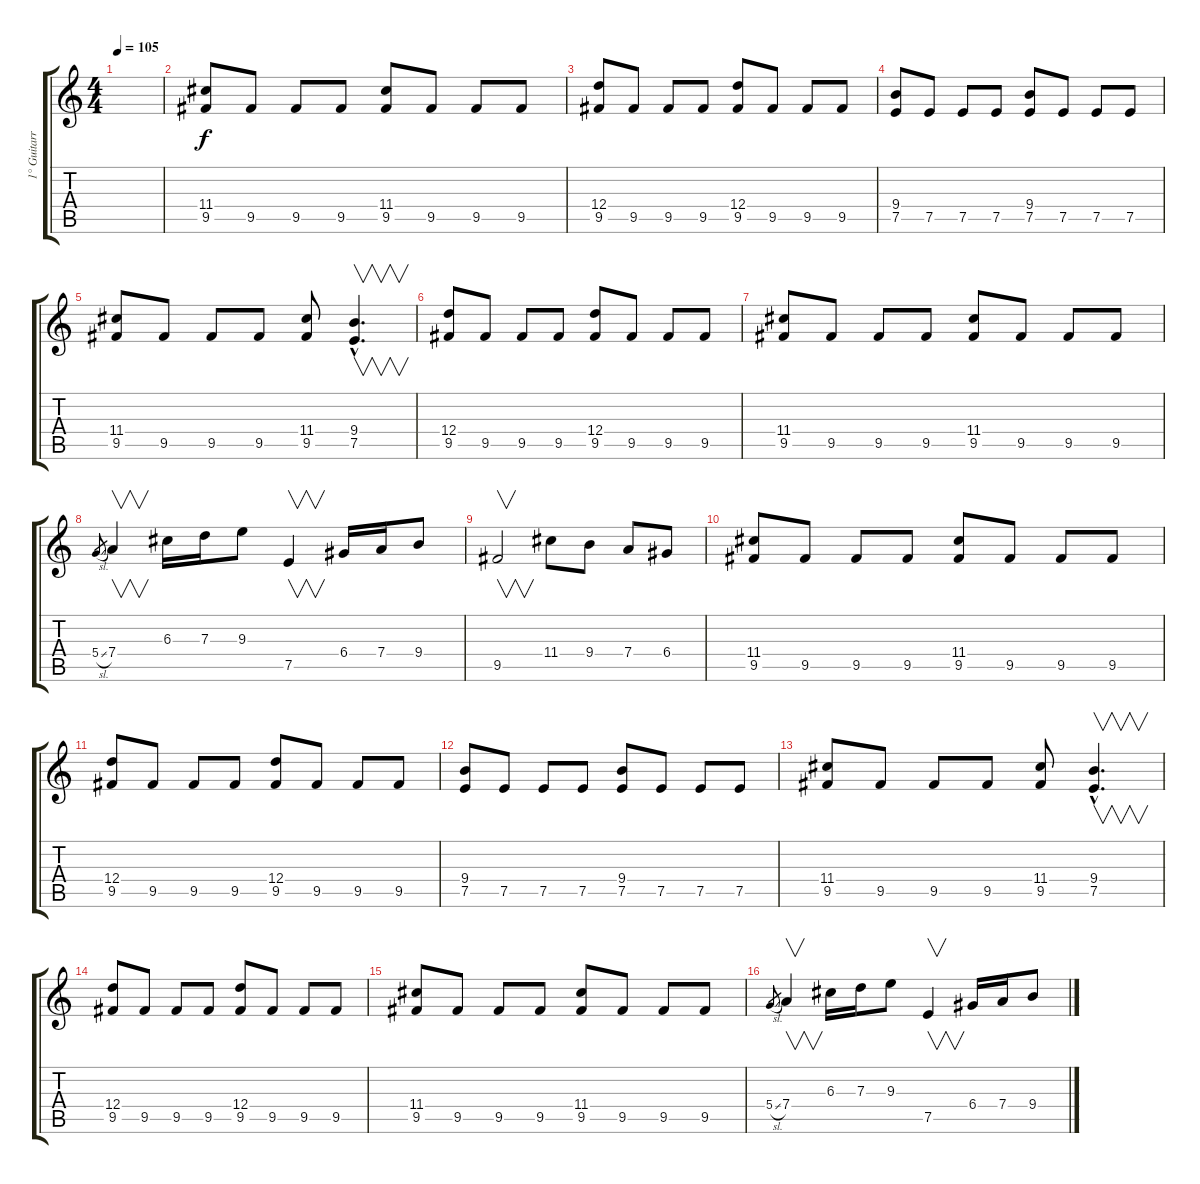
\track ("1° Guitarra" "1° Guitarr") {instrument distortionguitar}
\staff {score tabs}
\tuning (E4 B3 G3 D3 A2 E2) {hide}
\ts (4 4)
\tempo 105
\clef g2
\ks c
|
(11.4 9.5).8 9.5.8 9.5.8 9.5.8 (11.4 9.5).8 9.5.8 9.5.8 9.5.8 |
(12.4 9.5).8 9.5.8 9.5.8 9.5.8 (12.4 9.5).8 9.5.8 9.5.8 9.5.8 |
(9.4 7.5).8 7.5.8 7.5.8 7.5.8 (9.4 7.5).8 7.5.8 7.5.8 7.5.8 |
(11.4 9.5).8 9.5.8 9.5.8 9.5.8 (11.4 9.5).8 (9.4{hac} 7.5{hac}).4{v d} |
(12.4 9.5).8 9.5.8 9.5.8 9.5.8 (12.4 9.5).8 9.5.8 9.5.8 9.5.8 |
(11.4 9.5).8 9.5.8 9.5.8 9.5.8 (11.4 9.5).8 9.5.8 9.5.8 9.5.8 |
5.4{sl}.8{gr} 7.4.4{v} 6.3.16 7.3.16 9.3.8 7.5.4{v} 6.4.16 7.4.16 9.4.8 |
9.5.2{v} 11.4.8 9.4.8 7.4.8 6.4.8 |
(11.4 9.5).8 9.5.8 9.5.8 9.5.8 (11.4 9.5).8 9.5.8 9.5.8 9.5.8 |
(12.4 9.5).8 9.5.8 9.5.8 9.5.8 (12.4 9.5).8 9.5.8 9.5.8 9.5.8 |
(9.4 7.5).8 7.5.8 7.5.8 7.5.8 (9.4 7.5).8 7.5.8 7.5.8 7.5.8 |
(11.4 9.5).8 9.5.8 9.5.8 9.5.8 (11.4 9.5).8 (9.4{hac} 7.5{hac}).4{v d} |
(12.4 9.5).8 9.5.8 9.5.8 9.5.8 (12.4 9.5).8 9.5.8 9.5.8 9.5.8 |
(11.4 9.5).8 9.5.8 9.5.8 9.5.8 (11.4 9.5).8 9.5.8 9.5.8 9.5.8 |
5.4{sl}.8{gr} 7.4.4{v} 6.3.16 7.3.16 9.3.8 7.5.4{v} 6.4.16 7.4.16 9.4.8
